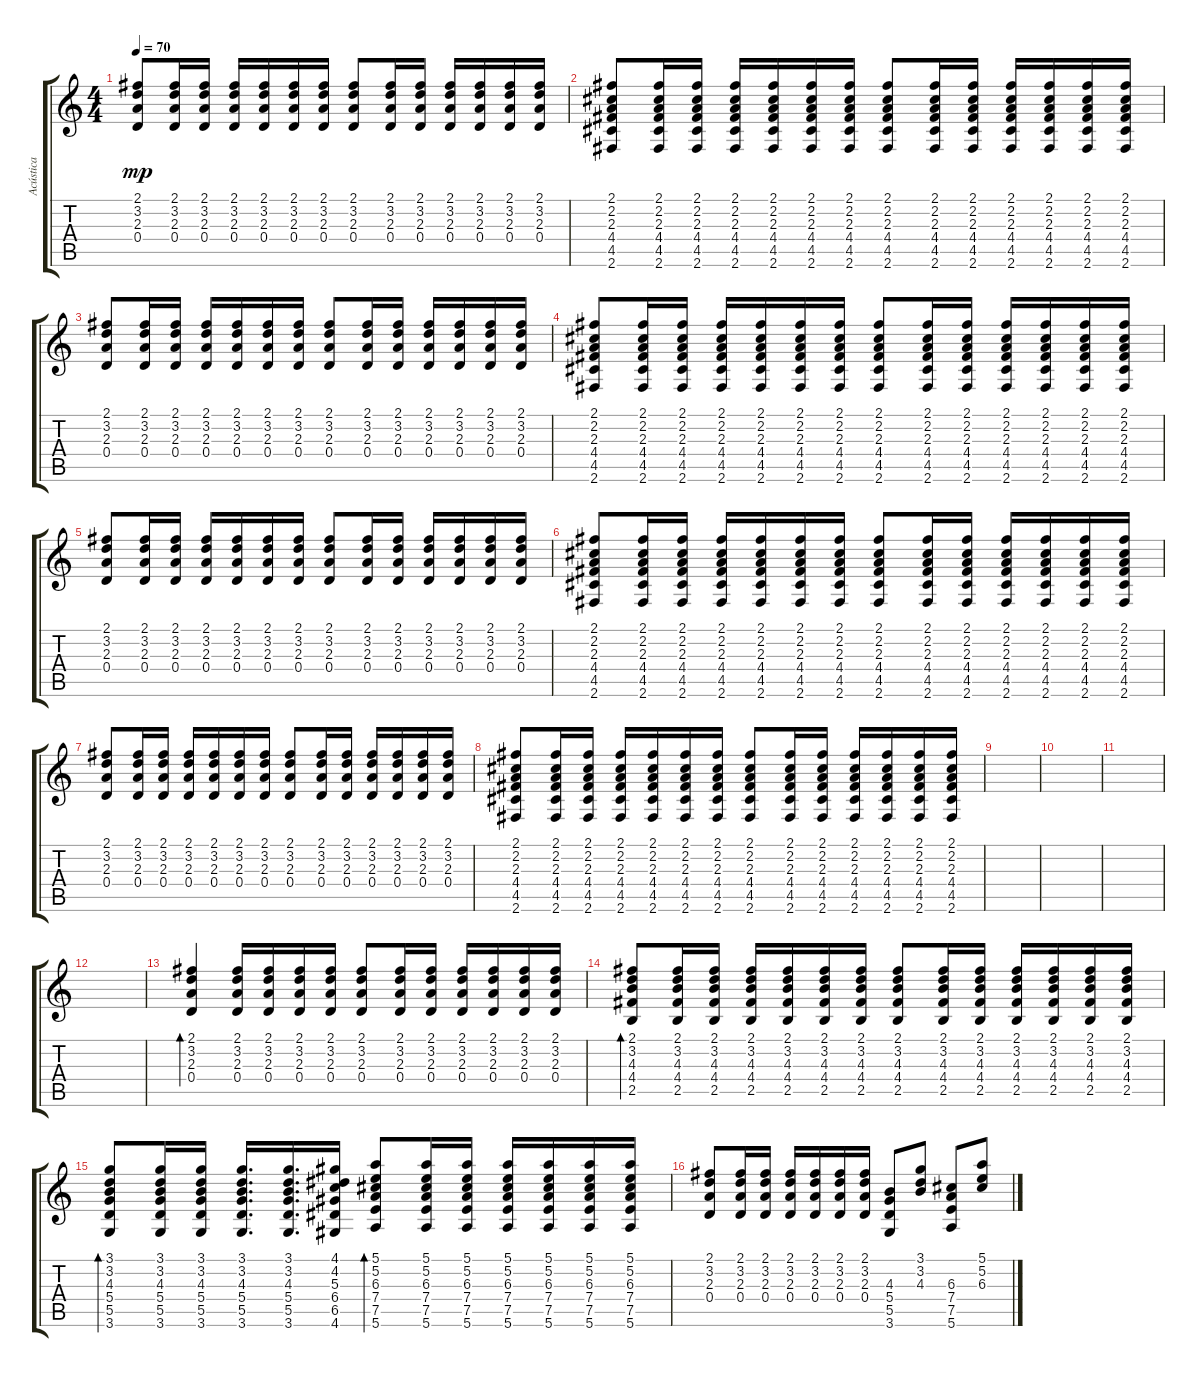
\track ("Acústica" "Acústica") {instrument acousticguitarsteel}
\staff {score tabs}
\tuning (E4 B3 G3 D3 A2 E2) {hide}
\ts (4 4)
\tempo 70
\clef g2
\ks c
(2.1 3.2 2.3 0.4).8{dy mp} (2.1 3.2 2.3 0.4).16 (2.1 3.2 2.3 0.4).16 (2.1 3.2 2.3 0.4).16 (2.1 3.2 2.3 0.4).16 (2.1 3.2 2.3 0.4).16 (2.1 3.2 2.3 0.4).16 (2.1 3.2 2.3 0.4).8 (2.1 3.2 2.3 0.4).16 (2.1 3.2 2.3 0.4).16 (2.1 3.2 2.3 0.4).16 (2.1 3.2 2.3 0.4).16 (2.1 3.2 2.3 0.4).16 (2.1 3.2 2.3 0.4).16 |
(2.1 2.2 2.3 4.4 4.5 2.6).8 (2.1 2.2 2.3 4.4 4.5 2.6).16 (2.1 2.2 2.3 4.4 4.5 2.6).16 (2.1 2.2 2.3 4.4 4.5 2.6).16 (2.1 2.2 2.3 4.4 4.5 2.6).16 (2.1 2.2 2.3 4.4 4.5 2.6).16 (2.1 2.2 2.3 4.4 4.5 2.6).16 (2.1 2.2 2.3 4.4 4.5 2.6).8 (2.1 2.2 2.3 4.4 4.5 2.6).16 (2.1 2.2 2.3 4.4 4.5 2.6).16 (2.1 2.2 2.3 4.4 4.5 2.6).16 (2.1 2.2 2.3 4.4 4.5 2.6).16 (2.1 2.2 2.3 4.4 4.5 2.6).16 (2.1 2.2 2.3 4.4 4.5 2.6).16 |
(2.1 3.2 2.3 0.4).8 (2.1 3.2 2.3 0.4).16 (2.1 3.2 2.3 0.4).16 (2.1 3.2 2.3 0.4).16 (2.1 3.2 2.3 0.4).16 (2.1 3.2 2.3 0.4).16 (2.1 3.2 2.3 0.4).16 (2.1 3.2 2.3 0.4).8 (2.1 3.2 2.3 0.4).16 (2.1 3.2 2.3 0.4).16 (2.1 3.2 2.3 0.4).16 (2.1 3.2 2.3 0.4).16 (2.1 3.2 2.3 0.4).16 (2.1 3.2 2.3 0.4).16 |
(2.1 2.2 2.3 4.4 4.5 2.6).8 (2.1 2.2 2.3 4.4 4.5 2.6).16 (2.1 2.2 2.3 4.4 4.5 2.6).16 (2.1 2.2 2.3 4.4 4.5 2.6).16 (2.1 2.2 2.3 4.4 4.5 2.6).16 (2.1 2.2 2.3 4.4 4.5 2.6).16 (2.1 2.2 2.3 4.4 4.5 2.6).16 (2.1 2.2 2.3 4.4 4.5 2.6).8 (2.1 2.2 2.3 4.4 4.5 2.6).16 (2.1 2.2 2.3 4.4 4.5 2.6).16 (2.1 2.2 2.3 4.4 4.5 2.6).16 (2.1 2.2 2.3 4.4 4.5 2.6).16 (2.1 2.2 2.3 4.4 4.5 2.6).16 (2.1 2.2 2.3 4.4 4.5 2.6).16 |
(2.1 3.2 2.3 0.4).8 (2.1 3.2 2.3 0.4).16 (2.1 3.2 2.3 0.4).16 (2.1 3.2 2.3 0.4).16 (2.1 3.2 2.3 0.4).16 (2.1 3.2 2.3 0.4).16 (2.1 3.2 2.3 0.4).16 (2.1 3.2 2.3 0.4).8 (2.1 3.2 2.3 0.4).16 (2.1 3.2 2.3 0.4).16 (2.1 3.2 2.3 0.4).16 (2.1 3.2 2.3 0.4).16 (2.1 3.2 2.3 0.4).16 (2.1 3.2 2.3 0.4).16 |
(2.1 2.2 2.3 4.4 4.5 2.6).8 (2.1 2.2 2.3 4.4 4.5 2.6).16 (2.1 2.2 2.3 4.4 4.5 2.6).16 (2.1 2.2 2.3 4.4 4.5 2.6).16 (2.1 2.2 2.3 4.4 4.5 2.6).16 (2.1 2.2 2.3 4.4 4.5 2.6).16 (2.1 2.2 2.3 4.4 4.5 2.6).16 (2.1 2.2 2.3 4.4 4.5 2.6).8 (2.1 2.2 2.3 4.4 4.5 2.6).16 (2.1 2.2 2.3 4.4 4.5 2.6).16 (2.1 2.2 2.3 4.4 4.5 2.6).16 (2.1 2.2 2.3 4.4 4.5 2.6).16 (2.1 2.2 2.3 4.4 4.5 2.6).16 (2.1 2.2 2.3 4.4 4.5 2.6).16 |
(2.1 3.2 2.3 0.4).8 (2.1 3.2 2.3 0.4).16 (2.1 3.2 2.3 0.4).16 (2.1 3.2 2.3 0.4).16 (2.1 3.2 2.3 0.4).16 (2.1 3.2 2.3 0.4).16 (2.1 3.2 2.3 0.4).16 (2.1 3.2 2.3 0.4).8 (2.1 3.2 2.3 0.4).16 (2.1 3.2 2.3 0.4).16 (2.1 3.2 2.3 0.4).16 (2.1 3.2 2.3 0.4).16 (2.1 3.2 2.3 0.4).16 (2.1 3.2 2.3 0.4).16 |
(2.1 2.2 2.3 4.4 4.5 2.6).8 (2.1 2.2 2.3 4.4 4.5 2.6).16 (2.1 2.2 2.3 4.4 4.5 2.6).16 (2.1 2.2 2.3 4.4 4.5 2.6).16 (2.1 2.2 2.3 4.4 4.5 2.6).16 (2.1 2.2 2.3 4.4 4.5 2.6).16 (2.1 2.2 2.3 4.4 4.5 2.6).16 (2.1 2.2 2.3 4.4 4.5 2.6).8 (2.1 2.2 2.3 4.4 4.5 2.6).16 (2.1 2.2 2.3 4.4 4.5 2.6).16 (2.1 2.2 2.3 4.4 4.5 2.6).16 (2.1 2.2 2.3 4.4 4.5 2.6).16 (2.1 2.2 2.3 4.4 4.5 2.6).16 (2.1 2.2 2.3 4.4 4.5 2.6).16 |
|
|
|
|
(2.1 3.2 2.3 0.4).4{bd 60} (2.1 3.2 2.3 0.4).16 (2.1 3.2 2.3 0.4).16 (2.1 3.2 2.3 0.4).16 (2.1 3.2 2.3 0.4).16 (2.1 3.2 2.3 0.4).8 (2.1 3.2 2.3 0.4).16 (2.1 3.2 2.3 0.4).16 (2.1 3.2 2.3 0.4).16 (2.1 3.2 2.3 0.4).16 (2.1 3.2 2.3 0.4).16 (2.1 3.2 2.3 0.4).16 |
(2.1 3.2 4.3 4.4 2.5).8{bd 60} (2.1 3.2 4.3 4.4 2.5).16 (2.1 3.2 4.3 4.4 2.5).16 (2.1 3.2 4.3 4.4 2.5).16 (2.1 3.2 4.3 4.4 2.5).16 (2.1 3.2 4.3 4.4 2.5).16 (2.1 3.2 4.3 4.4 2.5).16 (2.1 3.2 4.3 4.4 2.5).8 (2.1 3.2 4.3 4.4 2.5).16 (2.1 3.2 4.3 4.4 2.5).16 (2.1 3.2 4.3 4.4 2.5).16 (2.1 3.2 4.3 4.4 2.5).16 (2.1 3.2 4.3 4.4 2.5).16 (2.1 3.2 4.3 4.4 2.5).16 |
(3.1 3.2 4.3 5.4 5.5 3.6).8{bd 60} (3.1 3.2 4.3 5.4 5.5 3.6).16 (3.1 3.2 4.3 5.4 5.5 3.6).16 (3.1 3.2 4.3 5.4 5.5 3.6).16{d} (3.1 3.2 4.3 5.4 5.5 3.6).16{d} (4.1 4.2 5.3 6.4 6.5 4.6).16 (5.1 5.2 6.3 7.4 7.5 5.6).8{bd 60} (5.1 5.2 6.3 7.4 7.5 5.6).16 (5.1 5.2 6.3 7.4 7.5 5.6).16 (5.1 5.2 6.3 7.4 7.5 5.6).16 (5.1 5.2 6.3 7.4 7.5 5.6).16 (5.1 5.2 6.3 7.4 7.5 5.6).16 (5.1 5.2 6.3 7.4 7.5 5.6).16 |
(2.1 3.2 2.3 0.4).8 (2.1 3.2 2.3 0.4).16 (2.1 3.2 2.3 0.4).16 (2.1 3.2 2.3 0.4).16 (2.1 3.2 2.3 0.4).16 (2.1 3.2 2.3 0.4).16 (2.1 3.2 2.3 0.4).16 (4.3 5.4 5.5 3.6).8 (3.1 3.2 4.3).8 (6.3 7.4 7.5 5.6).8 (5.1 5.2 6.3).8
